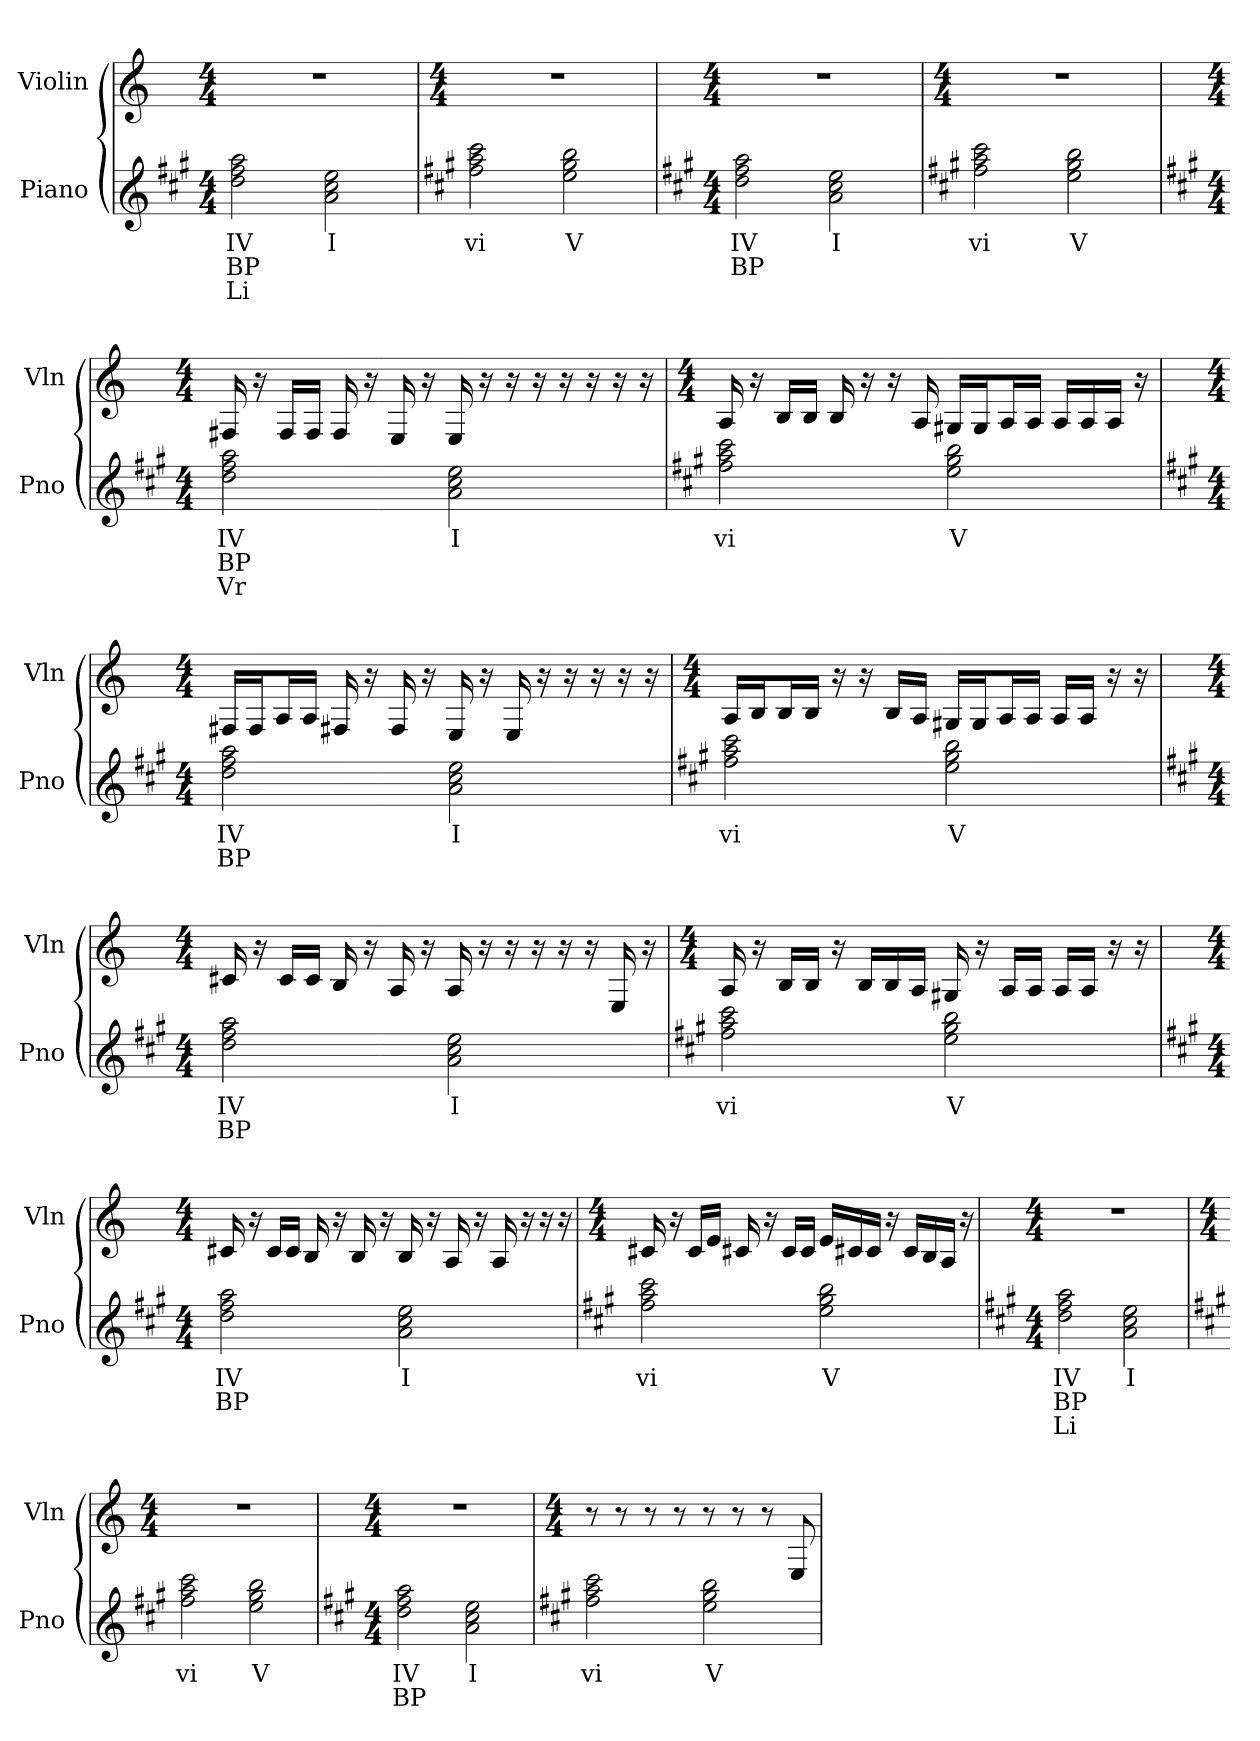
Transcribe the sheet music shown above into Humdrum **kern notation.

**kern	**text	**text	**text	**kern
*part2	*part2	*part2	*part2	*part1
*staff2	*staff2	*staff2	*staff2	*staff1
*I"Piano	*	*	*	*I"Violin
*I'Pno	*	*	*	*I'Vln
*k[f#c#g#]	*	*	*	*
*A:	*	*	*	*
*M4/4	*	*	*	*M4/4
=	=	=	=	=
2dd 2ff# 2aa	IV	BP	Li	1r
2a 2cc# 2ee	I	.	.	.
=	=	=	=	=
*k[f#c#g#]	*	*	*	*
*A:	*	*	*	*
*	*	*	*	*M4/4
2ff# 2aa 2ccc#	vi	.	.	1r
2ee 2gg# 2bb	V	.	.	.
=	=	=	=	=
*k[f#c#g#]	*	*	*	*
*A:	*	*	*	*
*M4/4	*	*	*	*M4/4
2dd 2ff# 2aa	IV	BP	.	1r
2a 2cc# 2ee	I	.	.	.
=	=	=	=	=
*k[f#c#g#]	*	*	*	*
*A:	*	*	*	*
*	*	*	*	*M4/4
2ff# 2aa 2ccc#	vi	.	.	1r
2ee 2gg# 2bb	V	.	.	.
=	=	=	=	=
*k[f#c#g#]	*	*	*	*
*A:	*	*	*	*
*M4/4	*	*	*	*M4/4
2dd 2ff# 2aa	IV	BP	Vr	16F#X
.	.	.	.	16r
.	.	.	.	16F#LL
.	.	.	.	16F#JJ
.	.	.	.	16F#
.	.	.	.	16r
.	.	.	.	16E
.	.	.	.	16r
2a 2cc# 2ee	I	.	.	16E
.	.	.	.	16r
.	.	.	.	16r
.	.	.	.	16r
.	.	.	.	16r
.	.	.	.	16r
.	.	.	.	16r
.	.	.	.	16r
=	=	=	=	=
*k[f#c#g#]	*	*	*	*
*A:	*	*	*	*
*	*	*	*	*M4/4
2ff# 2aa 2ccc#	vi	.	.	16A
.	.	.	.	16r
.	.	.	.	16BLL
.	.	.	.	16BJJ
.	.	.	.	16B
.	.	.	.	16r
.	.	.	.	16r
.	.	.	.	16A
2ee 2gg# 2bb	V	.	.	16G#XLL
.	.	.	.	16G#J
.	.	.	.	16AL
.	.	.	.	16AJJ
.	.	.	.	16ALL
.	.	.	.	16A
.	.	.	.	16AJJ
.	.	.	.	16r
=	=	=	=	=
*k[f#c#g#]	*	*	*	*
*A:	*	*	*	*
*M4/4	*	*	*	*M4/4
2dd 2ff# 2aa	IV	BP	.	16F#XLL
.	.	.	.	16F#J
.	.	.	.	16AL
.	.	.	.	16AJJ
.	.	.	.	16F#X
.	.	.	.	16r
.	.	.	.	16F#
.	.	.	.	16r
2a 2cc# 2ee	I	.	.	16E
.	.	.	.	16r
.	.	.	.	16E
.	.	.	.	16r
.	.	.	.	16r
.	.	.	.	16r
.	.	.	.	16r
.	.	.	.	16r
=	=	=	=	=
*k[f#c#g#]	*	*	*	*
*A:	*	*	*	*
*	*	*	*	*M4/4
2ff# 2aa 2ccc#	vi	.	.	16ALL
.	.	.	.	16BJ
.	.	.	.	16BL
.	.	.	.	16BJJ
.	.	.	.	16r
.	.	.	.	16r
.	.	.	.	16BLL
.	.	.	.	16AJJ
2ee 2gg# 2bb	V	.	.	16G#XLL
.	.	.	.	16G#J
.	.	.	.	16AL
.	.	.	.	16AJJ
.	.	.	.	16ALL
.	.	.	.	16AJJ
.	.	.	.	16r
.	.	.	.	16r
=	=	=	=	=
*k[f#c#g#]	*	*	*	*
*A:	*	*	*	*
*M4/4	*	*	*	*M4/4
2dd 2ff# 2aa	IV	BP	.	16c#X
.	.	.	.	16r
.	.	.	.	16c#LL
.	.	.	.	16c#JJ
.	.	.	.	16B
.	.	.	.	16r
.	.	.	.	16A
.	.	.	.	16r
2a 2cc# 2ee	I	.	.	16A
.	.	.	.	16r
.	.	.	.	16r
.	.	.	.	16r
.	.	.	.	16r
.	.	.	.	16r
.	.	.	.	16E
.	.	.	.	16r
=	=	=	=	=
*k[f#c#g#]	*	*	*	*
*A:	*	*	*	*
*	*	*	*	*M4/4
2ff# 2aa 2ccc#	vi	.	.	16A
.	.	.	.	16r
.	.	.	.	16BLL
.	.	.	.	16BJJ
.	.	.	.	16r
.	.	.	.	16BLL
.	.	.	.	16B
.	.	.	.	16AJJ
2ee 2gg# 2bb	V	.	.	16G#X
.	.	.	.	16r
.	.	.	.	16ALL
.	.	.	.	16AJJ
.	.	.	.	16ALL
.	.	.	.	16AJJ
.	.	.	.	16r
.	.	.	.	16r
=	=	=	=	=
*k[f#c#g#]	*	*	*	*
*A:	*	*	*	*
*M4/4	*	*	*	*M4/4
2dd 2ff# 2aa	IV	BP	.	16c#X
.	.	.	.	16r
.	.	.	.	16c#LL
.	.	.	.	16c#JJ
.	.	.	.	16B
.	.	.	.	16r
.	.	.	.	16B
.	.	.	.	16r
2a 2cc# 2ee	I	.	.	16B
.	.	.	.	16r
.	.	.	.	16A
.	.	.	.	16r
.	.	.	.	16A
.	.	.	.	16r
.	.	.	.	16r
.	.	.	.	16r
=	=	=	=	=
*k[f#c#g#]	*	*	*	*
*A:	*	*	*	*
*	*	*	*	*M4/4
2ff# 2aa 2ccc#	vi	.	.	16c#X
.	.	.	.	16r
.	.	.	.	16c#LL
.	.	.	.	16eJJ
.	.	.	.	16c#X
.	.	.	.	16r
.	.	.	.	16c#LL
.	.	.	.	16c#JJ
2ee 2gg# 2bb	V	.	.	16eLL
.	.	.	.	16c#X
.	.	.	.	16c#JJ
.	.	.	.	16r
.	.	.	.	16c#LL
.	.	.	.	16B
.	.	.	.	16AJJ
.	.	.	.	16r
=	=	=	=	=
*k[f#c#g#]	*	*	*	*
*A:	*	*	*	*
*M4/4	*	*	*	*M4/4
2dd 2ff# 2aa	IV	BP	Li	1r
2a 2cc# 2ee	I	.	.	.
=	=	=	=	=
*k[f#c#g#]	*	*	*	*
*A:	*	*	*	*
*	*	*	*	*M4/4
2ff# 2aa 2ccc#	vi	.	.	1r
2ee 2gg# 2bb	V	.	.	.
=	=	=	=	=
*k[f#c#g#]	*	*	*	*
*A:	*	*	*	*
*M4/4	*	*	*	*M4/4
2dd 2ff# 2aa	IV	BP	.	1r
2a 2cc# 2ee	I	.	.	.
=	=	=	=	=
*k[f#c#g#]	*	*	*	*
*A:	*	*	*	*
*	*	*	*	*M4/4
2ff# 2aa 2ccc#	vi	.	.	8r
.	.	.	.	8r
.	.	.	.	8r
.	.	.	.	8r
2ee 2gg# 2bb	V	.	.	8r
.	.	.	.	8r
.	.	.	.	8r
.	.	.	.	8E
=	=	=	=	=
*-	*-	*-	*-	*-
